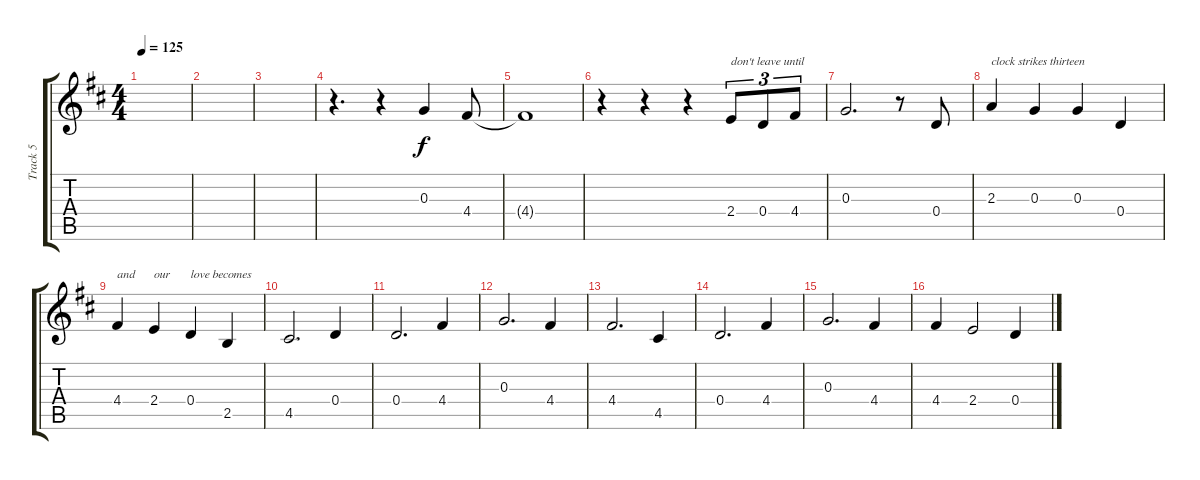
\track ("Track 5" "Track 5") {instrument acousticguitarnylon}
\staff {score tabs}
\tuning (E4 B3 G3 D3 A2 E2) {hide}
\ts (4 4)
\tempo 125
\clef g2
\ks d
|
|
|
r.4{d} r.4 0.3.4 4.4.8 |
4.4{t}.1 |
r.4 r.4 r.4 2.4.8{tu (3 2) txt "don't leave until"} 0.4.8{tu (3 2)} 4.4.8{tu (3 2)} |
0.3.2{d} r.8 0.4.8 |
2.3.4{txt "clock strikes thirteen"} 0.3.4 0.3.4 0.4.4 |
4.4.4{txt "and"} 2.4.4{txt "our"} 0.4.4{txt "love becomes"} 2.5.4 |
4.5.2{d} 0.4.4 |
0.4.2{d} 4.4.4 |
0.3.2{d} 4.4.4 |
4.4.2{d} 4.5.4 |
0.4.2{d} 4.4.4 |
0.3.2{d} 4.4.4 |
4.4.4 2.4.2 0.4.4
